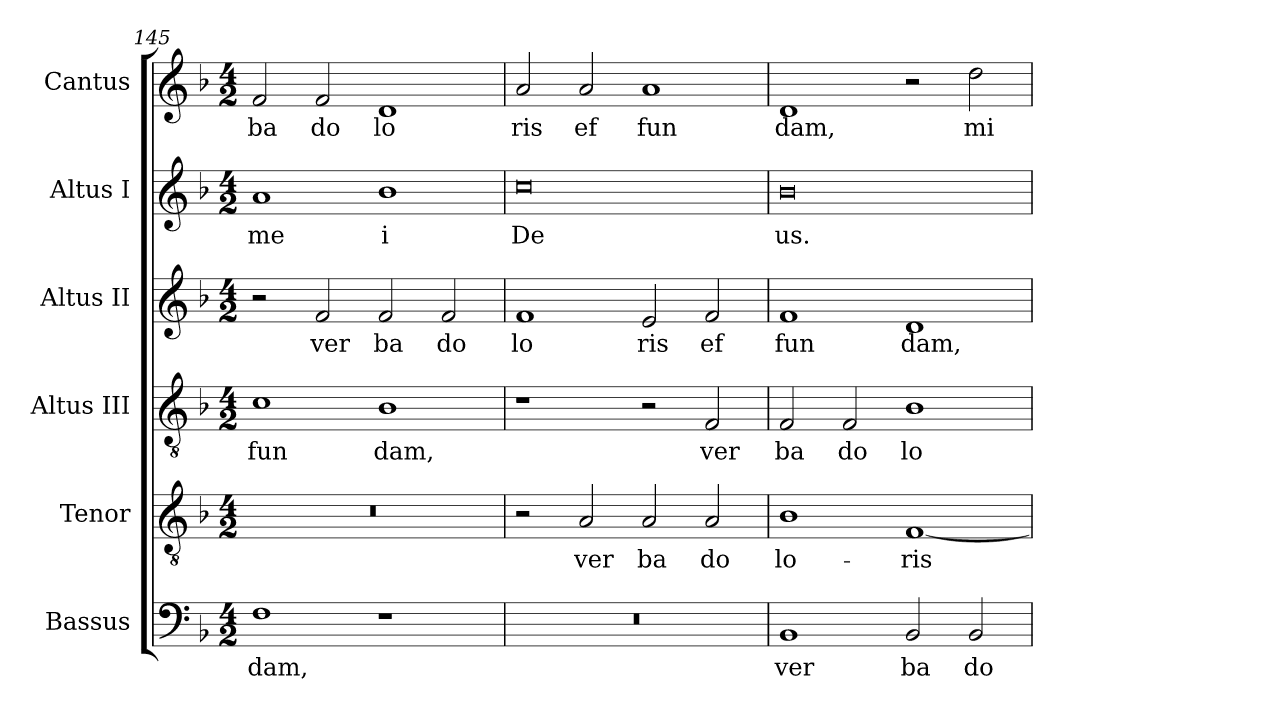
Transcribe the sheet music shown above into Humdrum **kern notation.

**kern	**text	**kern	**text	**kern	**text	**kern	**text	**kern	**text	**kern	**text
*part6	*part6	*part5	*part5	*part4	*part4	*part3	*part3	*part2	*part2	*part1	*part1
*staff6	*staff6	*staff5	*staff5	*staff4	*staff4	*staff3	*staff3	*staff2	*staff2	*staff1	*staff1
*I"Bassus	*	*I"Tenor	*	*I"Altus III	*	*I"Altus II	*	*I"Altus I	*	*I"Cantus	*
*I'Bassus	*	*I'Tenor	*	*I'Altus III	*	*I'Altus II	*	*I'Altus I	*	*I'Cantus	*
*clefF4	*	*clefGv2	*	*clefGv2	*	*clefG2	*	*clefG2	*	*clefG2	*
*ITrd-3c-5	*	*ITrd-3c-5	*	*ITrd-3c-5	*	*ITrd-3c-5	*	*	*	*ITrd-3c-5	*
*k[b-e-]	*	*k[b-e-]	*	*k[b-e-]	*	*k[b-e-]	*	*k[b-]	*	*k[b-e-]	*
*B-:	*	*B-:	*	*B-:	*	*B-:	*	*F:	*	*B-:	*
*M4/2	*	*M4/2	*	*M4/2	*	*M4/2	*	*M4/2	*	*M4/2	*
=145	=145	=145	=145	=145	=145	=145	=145	=145	=145	=145	=145
!	!LO:LY:b:cj	!	!	!	!LO:LY:b:cj	!	!	!	!LO:LY:b:cj	!	!LO:LY:b:cj
1B-	-dam,	0r	.	1f	fun	2r	.	1a	me	2b-/	ba
!	!	!	!	!	!	!	!LO:LY:b:cj	!	!	!	!LO:LY:b:cj
.	.	.	.	.	.	2b-/	ver	.	.	2b-/	do
!	!	!	!	!	!LO:LY:b:cj	!	!LO:LY:b:cj	!	!LO:LY:b:cj	!	!LO:LY:b:cj
1r	.	.	.	1e-	dam,	2b-/	ba	1b-	i	1g	lo
!	!	!	!	!	!	!	!LO:LY:b:cj	!	!	!	!
.	.	.	.	.	.	2b-/	do	.	.	.	.
=146	=146	=146	=146	=146	=146	=146	=146	=146	=146	=146	=146
!	!	!	!	!	!	!	!LO:LY:b:cj	!	!LO:LY:b:cj	!	!LO:LY:b:cj
0r	.	2r	.	1r	.	1b-	lo	0cc	De	2dd/	ris
!	!	!	!LO:LY:b:cj	!	!	!	!	!	!	!	!LO:LY:b:cj
.	.	2d/	ver	.	.	.	.	.	.	2dd/	ef
!	!	!	!LO:LY:b:cj	!	!	!	!LO:LY:b:cj	!	!	!	!LO:LY:b:cj
.	.	2d/	ba	2r	.	2a/	ris	.	.	1dd	fun
!	!	!	!LO:LY:b:cj	!	!LO:LY:b:cj	!	!LO:LY:b:cj	!	!	!	!
.	.	2d/	do	2B-/	ver	2b-/	ef	.	.	.	.
!!LO:LB:g=z
=147	=147	=147	=147	=147	=147	=147	=147	=147	=147	=147	=147
!	!LO:LY:b:cj	!	!LO:LY:b:cj	!	!LO:LY:b:cj	!	!LO:LY:b:cj	!	!LO:LY:b:cj	!	!LO:LY:b:cj
1E-	ver	1e-	lo-	2B-/	ba	1b-	fun	0b-	us.	1g	dam,
!	!	!	!	!	!LO:LY:b:cj	!	!	!	!	!	!
.	.	.	.	2B-/	do	.	.	.	.	.	.
!	!LO:LY:b:cj	!	!LO:LY:b:cj	!	!LO:LY:b:cj	!	!LO:LY:b:cj	!	!	!	!
2E-/	ba	[<1B-	-ris	1e-	lo	1g	dam,	.	.	2r	.
!	!LO:LY:b:cj	!	!	!	!	!	!	!	!	!	!LO:LY:b:cj
2E-/	do	.	.	.	.	.	.	.	.	2gg\	mi-
=	=	=	=	=	=	=	=	=	=	=	=
*-	*-	*-	*-	*-	*-	*-	*-	*-	*-	*-	*-
